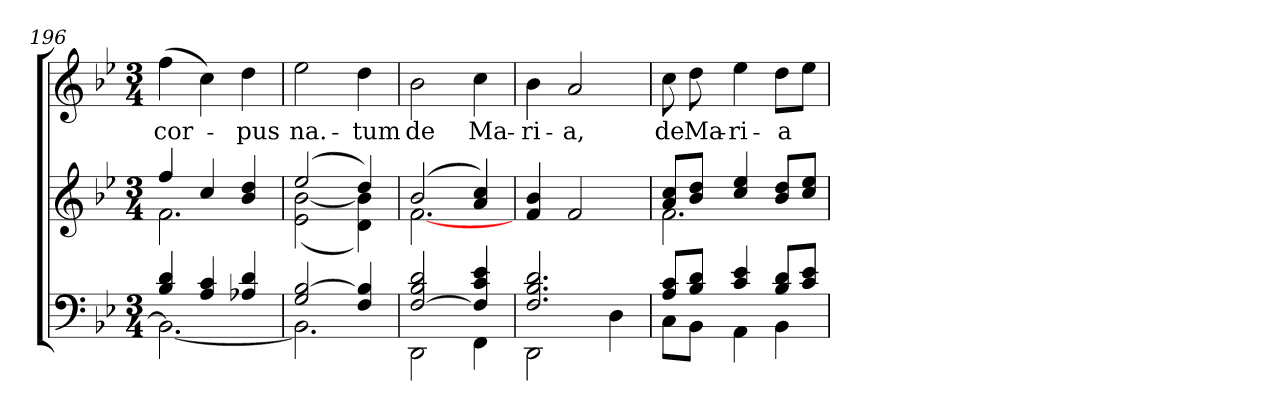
**kern	**kern	**kern	**text
*part2	*part2	*part1	*part1
*staff3	*staff2	*staff1	*staff1
*clefF4	*clefG2	*clefG2	*
*	*	*ITrd7c12	*
*k[b-e-]	*k[b-e-]	*k[b-e-]	*
*B-:	*B-:	*B-:	*
*M3/4	*M3/4	*M3/4	*
=196	=196	=196	=196
*^	*^	*	*
!	!	!	!	!	!LO:LY:b
4B-/ 4d/	2.BB-\_	4ff/	2.f\	(>4f\	cor-
4A/ 4c/	.	4cc/	.	4c\)	.
!	!	!	!	!	!LO:LY:b
4A-X/ 4d/	.	4b-/ 4dd/	.	4d\	-pus
=197	=197	=197	=197	=197	=197
!	!	!	!	!	!LO:LY:b
2G/ [>2B-/	2.BB-\]	(2ee-/	(2e-\ [>2b-\	2e-\	na.-
!	!	!	!	!	!LO:LY:b
4F/ 4B-/]	.	4dd/)	4d\ 4b-\])	4d\	-tum
=198	=198	=198	=198	=198	=198
!	!	!	!	!	!LO:LY:b
[<2F/ 2B-/ 2d/	2DD\	(2b-/	[<2.f\	2B-\	de
!	!	!	!	!	!LO:LY:b
4F/] 4c/ 4e-/	4FF\	4a/ 4cc/)	.	4c\	Ma-
*	*	*v	*v	*	*
=199	=199	=199	=199	=199
!	!	!	!	!LO:LY:b
2.F/ 2.B-/ 2.d/	2DD\	4f/ 4b-/	4B-\	-ri-
!	!	!	!	!LO:LY:b
.	.	2f/	2A/	-a,
.	4D\	.	.	.
=200	=200	=200	=200	=200
*	*	*^	*	*
!	!	!	!	!	!LO:LY:b
8A/ 8c/L	8C\L	8a/ 8cc/L	2.f\	8c\	de
!	!	!	!	!	!LO:LY:b
8B-/ 8d/J	8BB-\J	8b-/ 8dd/J	.	8d\	Ma-
!	!	!	!	!	!LO:LY:b
4c/ 4e-/	4AA\	4cc/ 4ee-/	.	4e-\	-ri-
!	!	!	!	!	!LO:LY:b
8B-/ 8d/L	4BB-\	8b-/ 8dd/L	.	8d\L	-a
8c/ 8e-/J	.	8cc/ 8ee-/J	.	8e-\J	.
*v	*v	*	*	*	*
*	*v	*v	*	*
=	=	=	=
*-	*-	*-	*-
